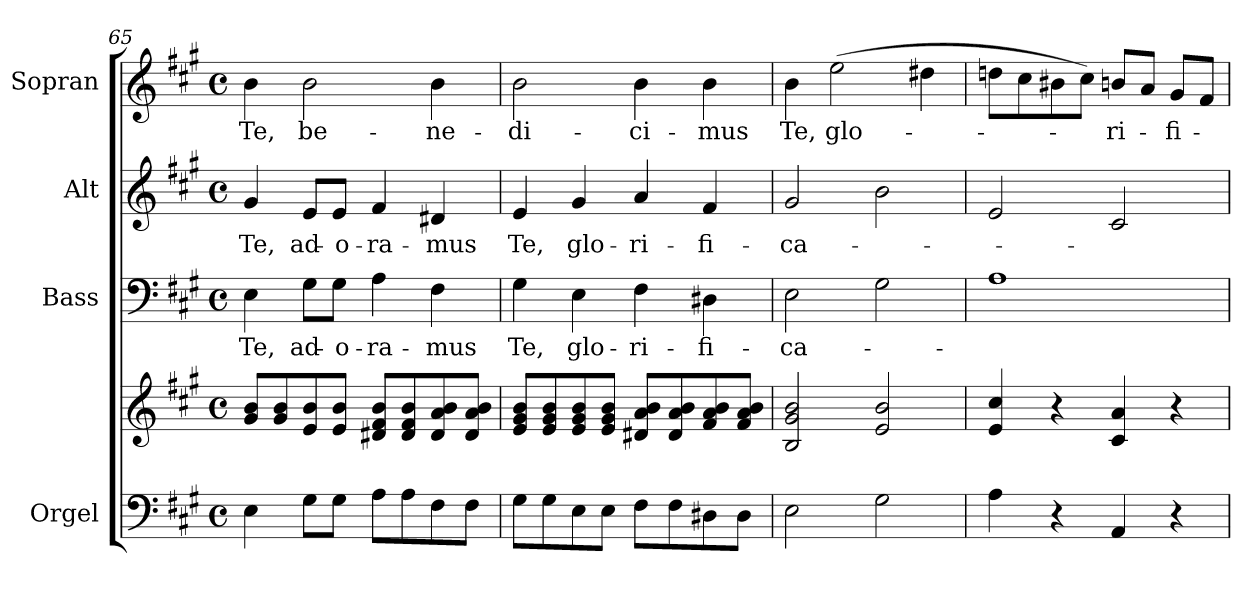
**kern	**kern	**kern	**text	**kern	**text	**kern	**text
*part4	*part4	*part3	*part3	*part2	*part2	*part1	*part1
*staff5	*staff4	*staff3	*staff3	*staff2	*staff2	*staff1	*staff1
*I"Orgel	*	*I"Bass	*	*I"Alt	*	*I"Sopran	*
*I'Org.	*	*I'B.	*	*I'A.	*	*I'S.	*
*clefF4	*clefG2	*clefF4	*	*clefG2	*	*clefG2	*
*k[f#c#g#]	*k[f#c#g#]	*k[f#c#g#]	*	*k[f#c#g#]	*	*k[f#c#g#]	*
*A:	*A:	*A:	*	*A:	*	*A:	*
*M4/4	*M4/4	*M4/4	*	*M4/4	*	*M4/4	*
*met(c)	*met(c)	*met(c)	*	*met(c)	*	*met(c)	*
=65	=65	=65	=65	=65	=65	=65	=65
!	!	!	!LO:LY:b	!	!LO:LY:b	!	!LO:LY:b
4E\	8g#/ 8b/L	4E\	Te,	4g#/	Te,	4b\	Te,
.	8g#/ 8b/	.	.	.	.	.	.
!	!	!	!LO:LY:b	!	!LO:LY:b	!	!LO:LY:b
8G#\L	8e/ 8b/	8G#\L	ad-	8e/L	ad-	2b\	be-
!	!	!	!LO:LY:b	!	!LO:LY:b	!	!
8G#\J	8e/ 8b/J	8G#\J	-o-	8e/J	-o-	.	.
!	!	!	!LO:LY:b	!	!LO:LY:b	!	!
8A\L	8d#X/ 8f#/ 8b/L	4A\	-ra-	4f#/	-ra-	.	.
8A\	8d#/ 8f#/ 8b/	.	.	.	.	.	.
!	!	!	!LO:LY:b	!	!LO:LY:b	!	!LO:LY:b
8F#\	8d#/ 8a/ 8b/	4F#\	-mus	4d#X/	-mus	4b\	-ne-
8F#\J	8d#/ 8a/ 8b/J	.	.	.	.	.	.
=66	=66	=66	=66	=66	=66	=66	=66
!	!	!	!LO:LY:b	!	!LO:LY:b	!	!LO:LY:b
8G#\L	8e/ 8g#/ 8b/L	4G#\	Te,	4e/	Te,	2b\	-di-
8G#\	8e/ 8g#/ 8b/	.	.	.	.	.	.
!	!	!	!LO:LY:b	!	!LO:LY:b	!	!
8E\	8e/ 8g#/ 8b/	4E\	glo-	4g#/	glo-	.	.
8E\J	8e/ 8g#/ 8b/J	.	.	.	.	.	.
!	!	!	!LO:LY:b	!	!LO:LY:b	!	!LO:LY:b
8F#\L	8d#X/ 8a/ 8b/L	4F#\	-ri-	4a/	-ri-	4b\	-ci-
8F#\	8d#/ 8a/ 8b/	.	.	.	.	.	.
!	!	!	!LO:LY:b	!	!LO:LY:b	!	!LO:LY:b
8D#X\	8f#/ 8a/ 8b/	4D#X\	-fi-	4f#/	-fi-	4b\	-mus
8D#\J	8f#/ 8a/ 8b/J	.	.	.	.	.	.
!!LO:LB:g=z
=67	=67	=67	=67	=67	=67	=67	=67
!	!	!	!LO:LY:b	!	!LO:LY:b	!	!LO:LY:b
2E\	2B/ 2g#/ 2b/	2E\	-ca-	2g#/	-ca-	4b\	Te,
!	!	!	!	!	!	!	!LO:LY:b
.	.	.	.	.	.	(>2ee\	glo-
2G#\	2e/ 2b/	2G#\	.	2b\	.	.	.
.	.	.	.	.	.	4dd#X\	.
=68	=68	=68	=68	=68	=68	=68	=68
4A\	4e/ 4cc#/	1A	.	2e/	.	8ddn\L	.
.	.	.	.	.	.	8cc#\	.
4r	4r	.	.	.	.	8b#X\	.
.	.	.	.	.	.	8cc#\J)	.
!	!	!	!	!	!	!	!LO:LY:b
4AA/	4c#/ 4a/	.	.	2c#/	.	8bn/L	-ri-
.	.	.	.	.	.	8a/J	.
!	!	!	!	!	!	!	!LO:LY:b
4r	4r	.	.	.	.	8g#/L	-fi-
.	.	.	.	.	.	8f#/J	.
=	=	=	=	=	=	=	=
*-	*-	*-	*-	*-	*-	*-	*-
